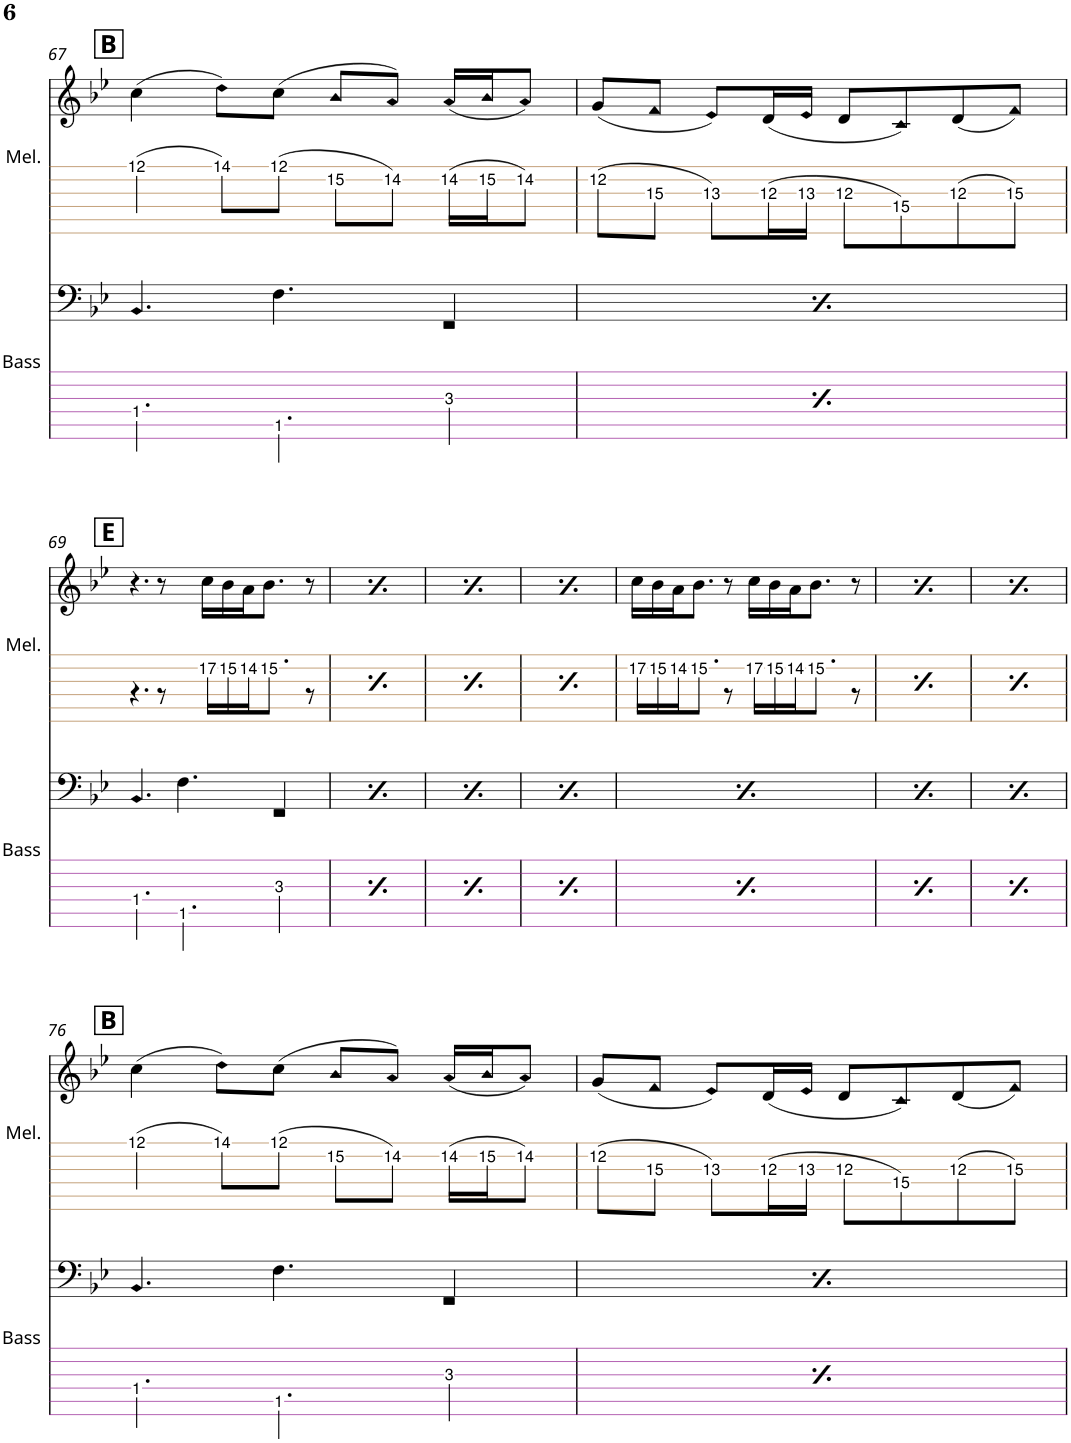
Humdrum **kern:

**kern	**kern	**kern	**kern
*part2	*part2	*part1	*part1
*staff4	*staff3	*staff2	*staff1
*I"Bass	*	*I"Melody	*
*I'Bass	*	*I'Mel.	*
!!LO:PB:g=z
*	*clefF4	*	*clefG2
*k[b-e-]	*k[b-e-]	*k[b-e-]	*k[b-e-]
*M4/4	*M4/4	*M4/4	*M4/4
!!LO:REH:place=s1:a:B:cj:fs=14:t=B
=67	=67	=67	=67
4.BB-\	4.BB-/	4cc\	(4cc\
.	.	8dd\L	8dd\L)
4.F\	4.F\	8cc\J	(8cc\J
.	.	8b-\L	8b-/L
.	.	8a\J	8a/J)
4FF\	4FF/	16a\LL	(16a/LL
.	.	16b-\J	16b-/J
.	.	8a\J	8a/J)
=68	=68	=68	=68
4.BB-\	4.BB-/	8g\L	(8g/L
.	.	8f\J	8f/J
.	.	8e-\L	8e-/L)
4.F\	4.F\	16d\L	(16d/L
.	.	16e-\JJ	16e-/JJ
.	.	8d\L	8d/L
.	.	8c\	8c/)
4FF\	4FF/	8d\	(8d/
.	.	8f\J	8f/J)
!!LO:LB:g=z
!!LO:REH:place=s1:a:B:cj:fs=14:t=E
=69	=69	=69	=69
4.BB-\	4.BB-/	4.r	4.r
4.F\	4.F\	8r	8r
.	.	16cc\LL	16cc\LL
.	.	16b-\	16b-\
.	.	16a\J	16a\J
.	.	8.b-\J	8.b-\J
4FF\	4FF/	.	.
.	.	8r	8r
!!LO:REH:place=s1:a:B:cj:fs=14:t=E
=70	=70	=70	=70
4.BB-\	4.BB-/	4.r	4.r
4.F\	4.F\	8r	8r
.	.	16cc\LL	16cc\LL
.	.	16b-\	16b-\
.	.	16a\J	16a\J
.	.	8.b-\J	8.b-\J
4FF\	4FF/	.	.
.	.	8r	8r
!!LO:REH:place=s1:a:B:cj:fs=14:t=E
=71	=71	=71	=71
4.BB-\	4.BB-/	4.r	4.r
4.F\	4.F\	8r	8r
.	.	16cc\LL	16cc\LL
.	.	16b-\	16b-\
.	.	16a\J	16a\J
.	.	8.b-\J	8.b-\J
4FF\	4FF/	.	.
.	.	8r	8r
!!LO:REH:place=s1:a:B:cj:fs=14:t=E
=72	=72	=72	=72
4.BB-\	4.BB-/	4.r	4.r
4.F\	4.F\	8r	8r
.	.	16cc\LL	16cc\LL
.	.	16b-\	16b-\
.	.	16a\J	16a\J
.	.	8.b-\J	8.b-\J
4FF\	4FF/	.	.
.	.	8r	8r
=73	=73	=73	=73
4.BB-\	4.BB-/	16cc\LL	16cc\LL
.	.	16b-\	16b-\
.	.	16a\J	16a\J
.	.	8.b-\J	8.b-\J
4.F\	4.F\	8r	8r
.	.	16cc\LL	16cc\LL
.	.	16b-\	16b-\
.	.	16a\J	16a\J
.	.	8.b-\J	8.b-\J
4FF\	4FF/	.	.
.	.	8r	8r
=74	=74	=74	=74
4.BB-\	4.BB-/	16cc\LL	16cc\LL
.	.	16b-\	16b-\
.	.	16a\J	16a\J
.	.	8.b-\J	8.b-\J
4.F\	4.F\	8r	8r
.	.	16cc\LL	16cc\LL
.	.	16b-\	16b-\
.	.	16a\J	16a\J
.	.	8.b-\J	8.b-\J
4FF\	4FF/	.	.
.	.	8r	8r
=75	=75	=75	=75
4.BB-\	4.BB-/	16cc\LL	16cc\LL
.	.	16b-\	16b-\
.	.	16a\J	16a\J
.	.	8.b-\J	8.b-\J
4.F\	4.F\	8r	8r
.	.	16cc\LL	16cc\LL
.	.	16b-\	16b-\
.	.	16a\J	16a\J
.	.	8.b-\J	8.b-\J
4FF\	4FF/	.	.
.	.	8r	8r
!!LO:LB:g=z
!!LO:REH:place=s1:a:B:cj:fs=14:t=B
=76	=76	=76	=76
4.BB-\	4.BB-/	4cc\	(4cc\
.	.	8dd\L	8dd\L)
4.F\	4.F\	8cc\J	(8cc\J
.	.	8b-\L	8b-/L
.	.	8a\J	8a/J)
4FF\	4FF/	16a\LL	(16a/LL
.	.	16b-\J	16b-/J
.	.	8a\J	8a/J)
=77	=77	=77	=77
4.BB-\	4.BB-/	8g\L	(8g/L
.	.	8f\J	8f/J
.	.	8e-\L	8e-/L)
4.F\	4.F\	16d\L	(16d/L
.	.	16e-\JJ	16e-/JJ
.	.	8d\L	8d/L
.	.	8c\	8c/)
4FF\	4FF/	8d\	(8d/
.	.	8f\J	8f/J)
=	=	=	=
*-	*-	*-	*-
